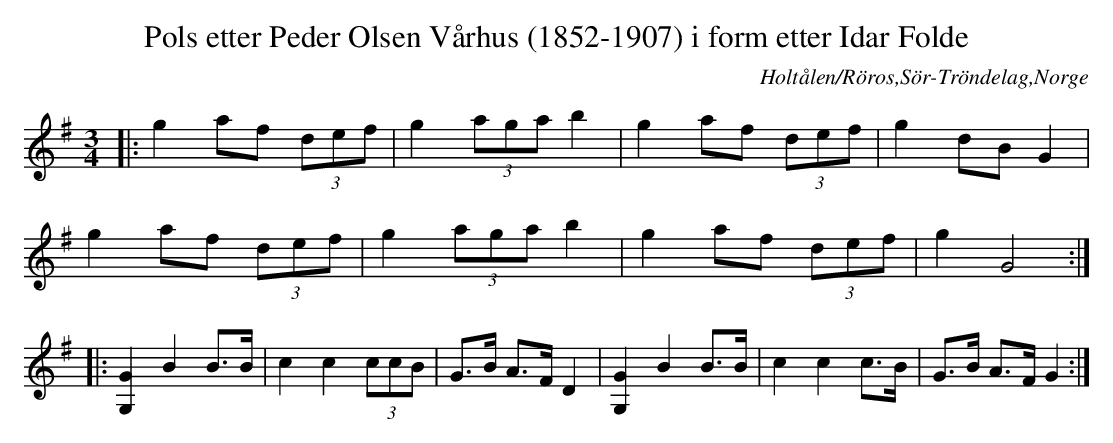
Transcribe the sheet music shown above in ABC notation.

X:1
T:Pols etter Peder Olsen Vårhus (1852-1907) i form etter Idar Folde
O:Holtålen/Röros,Sör-Tröndelag,Norge
M:3/4
L:1/8
K:G
|: g2 af (3def | g2 (3aga b2 | g2 af (3def | g2 dB G2 |
   g2 af (3def | g2 (3aga b2 | g2 af (3def | g2 G4 :|
|: [G,G]2B2 B>B  | c2 c2 (3ccB | G>B A>F D2 | [G,G]2B2 B>B  | c2 c2 c>B | G>B A>F G2 :|
